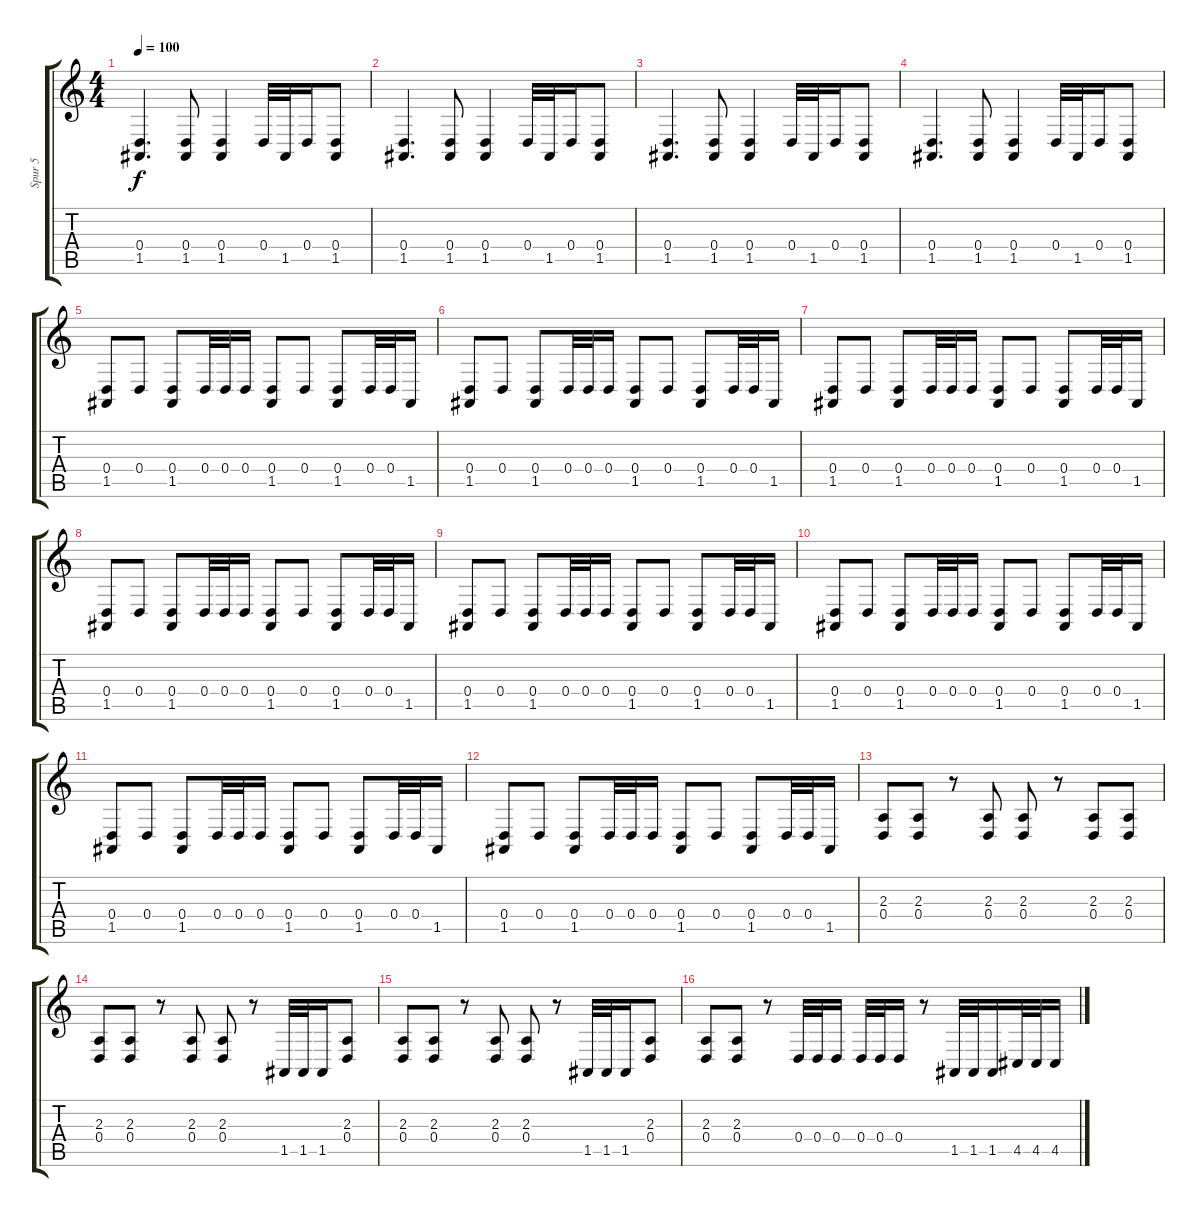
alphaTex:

\track ("Spur 5" "Spur 5") {instrument timpani}
\staff {score tabs}
\tuning (E4 B3 G3 D3 A2 E2) {hide}
\ts (4 4)
\tempo 100
\clef g2
\ks c
(0.4 1.5).4{d dy f} (0.4 1.5).8 (0.4 1.5).4 0.4.32 1.5.32 0.4.16 (0.4 1.5).8 |
(0.4 1.5).4{d} (0.4 1.5).8 (0.4 1.5).4 0.4.32 1.5.32 0.4.16 (0.4 1.5).8 |
(0.4 1.5).4{d} (0.4 1.5).8 (0.4 1.5).4 0.4.32 1.5.32 0.4.16 (0.4 1.5).8 |
(0.4 1.5).4{d} (0.4 1.5).8 (0.4 1.5).4 0.4.32 1.5.32 0.4.16 (0.4 1.5).8 |
(0.4 1.5).8 0.4.8 (0.4 1.5).8 0.4.32 0.4.32 0.4.16 (0.4 1.5).8 0.4.8 (0.4 1.5).8 0.4.32 0.4.32 1.5.16 |
(0.4 1.5).8 0.4.8 (0.4 1.5).8 0.4.32 0.4.32 0.4.16 (0.4 1.5).8 0.4.8 (0.4 1.5).8 0.4.32 0.4.32 1.5.16 |
(0.4 1.5).8 0.4.8 (0.4 1.5).8 0.4.32 0.4.32 0.4.16 (0.4 1.5).8 0.4.8 (0.4 1.5).8 0.4.32 0.4.32 1.5.16 |
(0.4 1.5).8 0.4.8 (0.4 1.5).8 0.4.32 0.4.32 0.4.16 (0.4 1.5).8 0.4.8 (0.4 1.5).8 0.4.32 0.4.32 1.5.16 |
(0.4 1.5).8 0.4.8 (0.4 1.5).8 0.4.32 0.4.32 0.4.16 (0.4 1.5).8 0.4.8 (0.4 1.5).8 0.4.32 0.4.32 1.5.16 |
(0.4 1.5).8 0.4.8 (0.4 1.5).8 0.4.32 0.4.32 0.4.16 (0.4 1.5).8 0.4.8 (0.4 1.5).8 0.4.32 0.4.32 1.5.16 |
(0.4 1.5).8 0.4.8 (0.4 1.5).8 0.4.32 0.4.32 0.4.16 (0.4 1.5).8 0.4.8 (0.4 1.5).8 0.4.32 0.4.32 1.5.16 |
(0.4 1.5).8 0.4.8 (0.4 1.5).8 0.4.32 0.4.32 0.4.16 (0.4 1.5).8 0.4.8 (0.4 1.5).8 0.4.32 0.4.32 1.5.16 |
(2.3 0.4).8 (2.3 0.4).8 r.8 (2.3 0.4).8 (2.3 0.4).8 r.8 (2.3 0.4).8 (2.3 0.4).8 |
(2.3 0.4).8 (2.3 0.4).8 r.8 (2.3 0.4).8 (2.3 0.4).8 r.8 1.5.32 1.5.32 1.5.16 (2.3 0.4).8 |
(2.3 0.4).8 (2.3 0.4).8 r.8 (2.3 0.4).8 (2.3 0.4).8 r.8 1.5.32 1.5.32 1.5.16 (2.3 0.4).8 |
(2.3 0.4).8 (2.3 0.4).8 r.8 0.4.32 0.4.32 0.4.16 0.4.32 0.4.32 0.4.16 r.8 1.5.32 1.5.32 1.5.16 4.5.32 4.5.32 4.5.16
